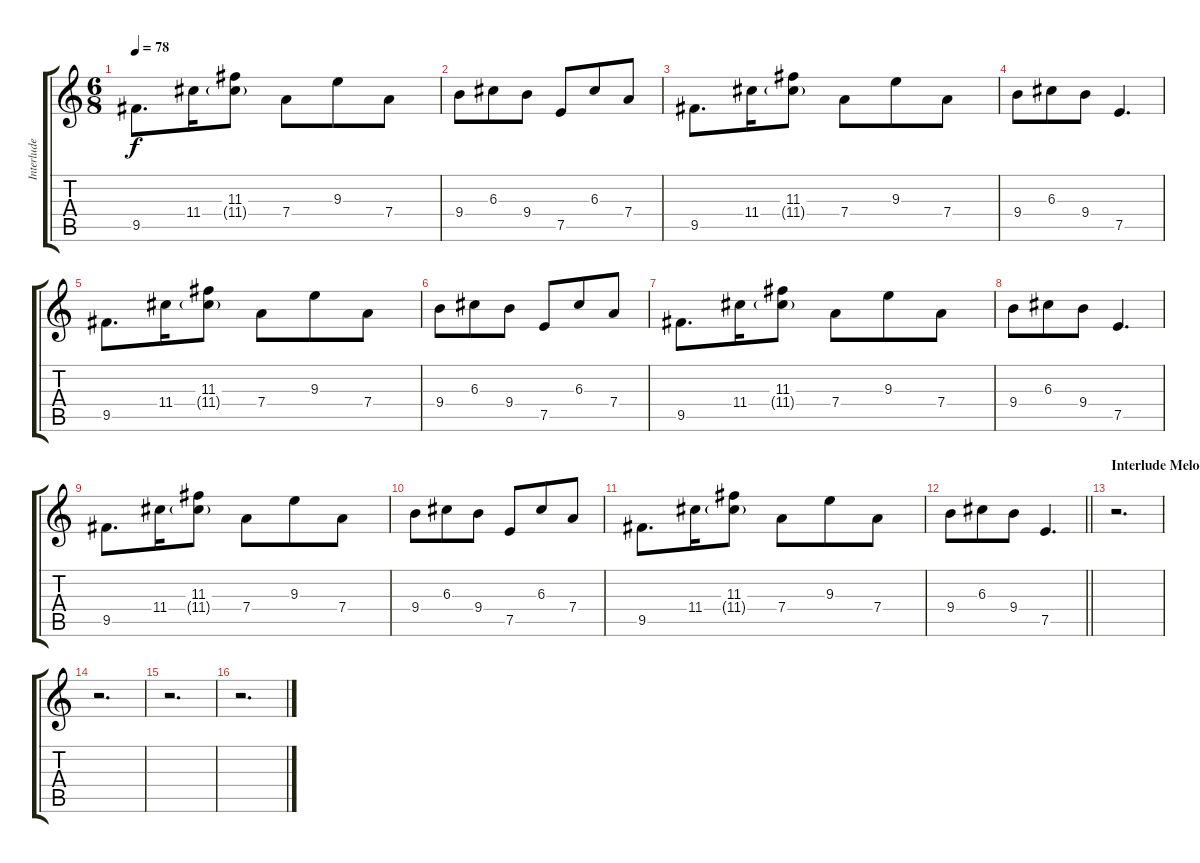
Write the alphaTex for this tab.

\track ("Interlude Guitar II" "Interlude ") {instrument electricguitarclean}
\staff {score tabs}
\tuning (E4 B3 G3 D3 A2 E2) {hide}
\ts (6 8)
\tempo 78
\clef g2
\ks c
9.5.8{d dy f} 11.4.16 (11.3 11.4{g}).8 7.4.8 9.3.8 7.4.8 |
9.4.8 6.3.8 9.4.8 7.5.8 6.3.8 7.4.8 |
9.5.8{d} 11.4.16 (11.3 11.4{g}).8 7.4.8 9.3.8 7.4.8 |
9.4.8 6.3.8 9.4.8 7.5.4{d} |
9.5.8{d} 11.4.16 (11.3 11.4{g}).8 7.4.8 9.3.8 7.4.8 |
9.4.8 6.3.8 9.4.8 7.5.8 6.3.8 7.4.8 |
9.5.8{d} 11.4.16 (11.3 11.4{g}).8 7.4.8 9.3.8 7.4.8 |
9.4.8 6.3.8 9.4.8 7.5.4{d} |
9.5.8{d} 11.4.16 (11.3 11.4{g}).8 7.4.8 9.3.8 7.4.8 |
9.4.8 6.3.8 9.4.8 7.5.8 6.3.8 7.4.8 |
9.5.8{d} 11.4.16 (11.3 11.4{g}).8 7.4.8 9.3.8 7.4.8 |
\barLineRight lightlight
9.4.8 6.3.8 9.4.8 7.5.4{d} |
\section ("" "Interlude Melody")
r.2{d} |
r.2{d} |
r.2{d} |
r.2{d}
